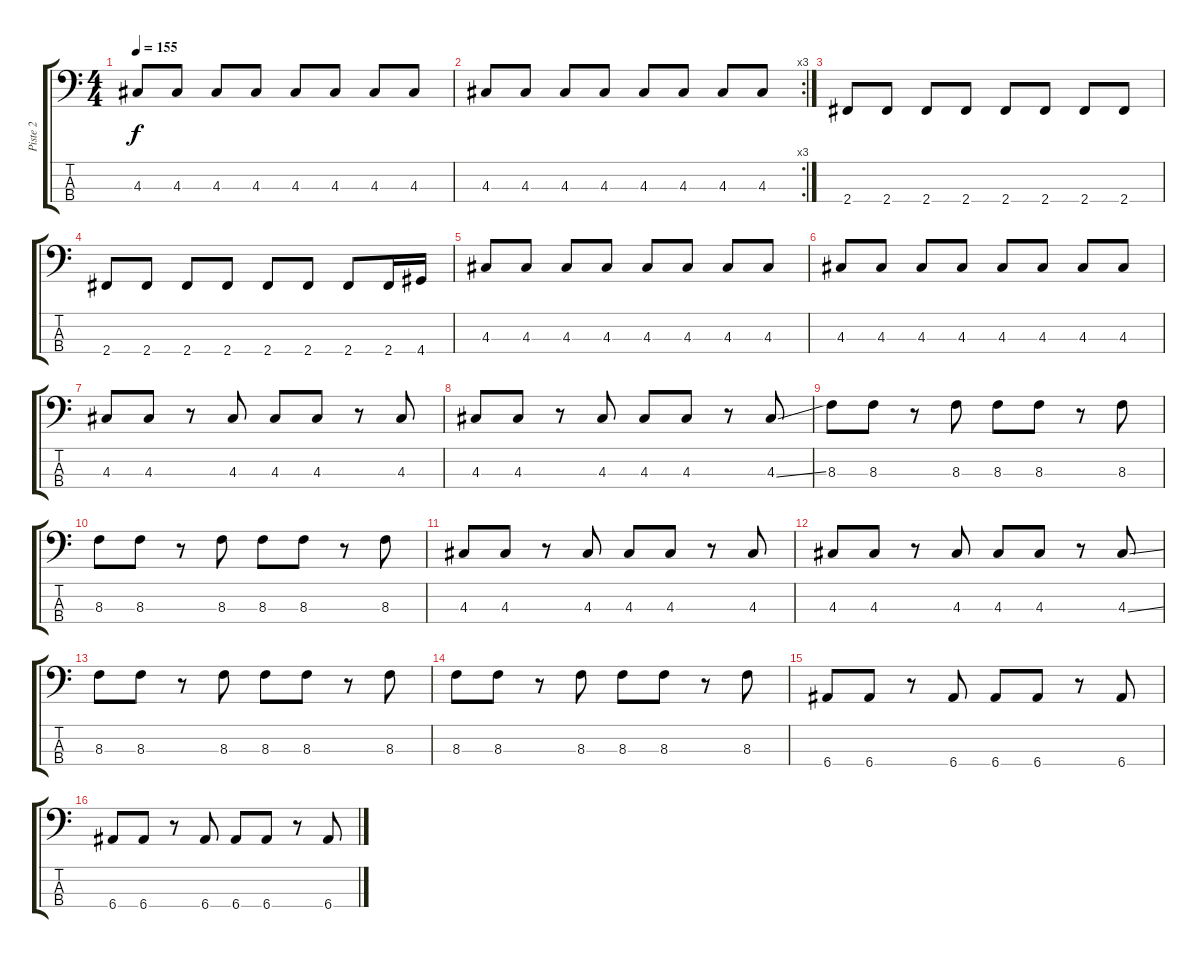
\track ("Piste 2" "Piste 2") {instrument electricbasspick}
\staff {score tabs}
\tuning (G2 D2 A1 E1) {hide}
\ts (4 4)
\tempo 155
\clef f4
\ks c
4.3.8{dy f} 4.3.8 4.3.8 4.3.8 4.3.8 4.3.8 4.3.8 4.3.8 |
\rc 3
4.3.8 4.3.8 4.3.8 4.3.8 4.3.8 4.3.8 4.3.8 4.3.8 |
2.4.8 2.4.8 2.4.8 2.4.8 2.4.8 2.4.8 2.4.8 2.4.8 |
2.4.8 2.4.8 2.4.8 2.4.8 2.4.8 2.4.8 2.4.8 2.4.16 4.4.16 |
4.3.8 4.3.8 4.3.8 4.3.8 4.3.8 4.3.8 4.3.8 4.3.8 |
4.3.8 4.3.8 4.3.8 4.3.8 4.3.8 4.3.8 4.3.8 4.3.8 |
4.3.8 4.3.8 r.8 4.3.8 4.3.8 4.3.8 r.8 4.3.8 |
4.3.8 4.3.8 r.8 4.3.8 4.3.8 4.3.8 r.8 4.3{ss}.8 |
8.3.8 8.3.8 r.8 8.3.8 8.3.8 8.3.8 r.8 8.3.8 |
8.3.8 8.3.8 r.8 8.3.8 8.3.8 8.3.8 r.8 8.3.8 |
4.3.8 4.3.8 r.8 4.3.8 4.3.8 4.3.8 r.8 4.3.8 |
4.3.8 4.3.8 r.8 4.3.8 4.3.8 4.3.8 r.8 4.3{ss}.8 |
8.3.8 8.3.8 r.8 8.3.8 8.3.8 8.3.8 r.8 8.3.8 |
8.3.8 8.3.8 r.8 8.3.8 8.3.8 8.3.8 r.8 8.3.8 |
6.4.8 6.4.8 r.8 6.4.8 6.4.8 6.4.8 r.8 6.4.8 |
6.4.8 6.4.8 r.8 6.4.8 6.4.8 6.4.8 r.8 6.4.8
